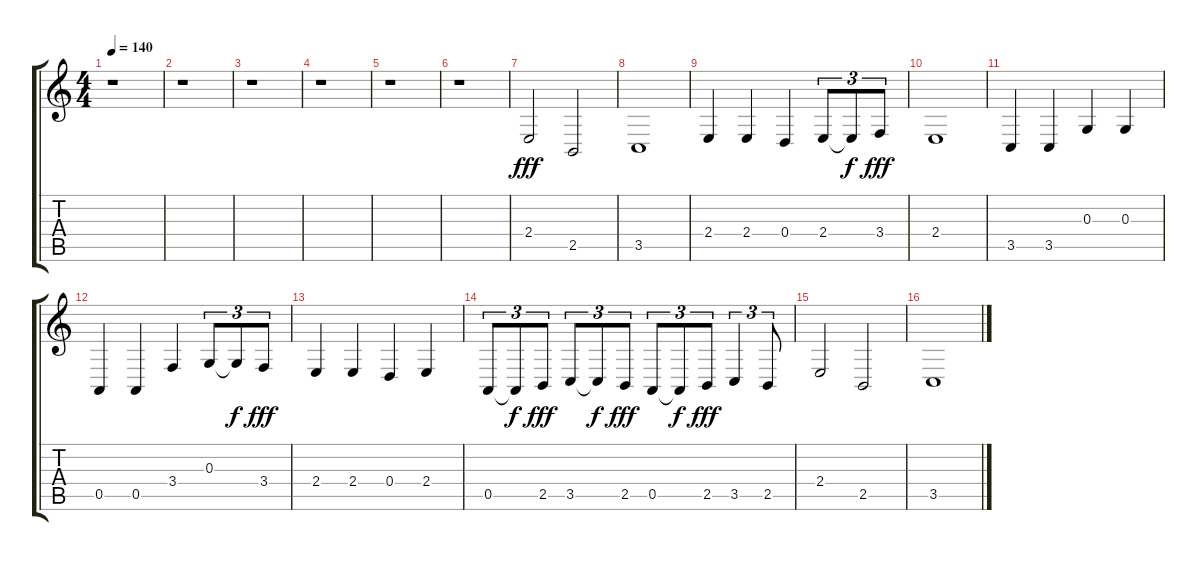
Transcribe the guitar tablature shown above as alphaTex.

\track "" {instrument pad1newage}
\staff {score tabs}
\tuning (E4 B3 G3 D3 A2 E2) {hide}
\ts (4 4)
\tempo 140
\clef g2
\ks c
r.1{dy fff} |
r.1 |
r.1 |
r.1 |
r.1 |
r.1 |
2.4.2 2.5.2 |
3.5.1 |
2.4.4 2.4.4 0.4.4 2.4.8{tu (3 2)} 2.4{t}.8{tu (3 2) dy f} 3.4.8{tu (3 2) dy fff} |
2.4.1 |
3.5.4 3.5.4 0.3.4 0.3.4 |
0.5.4 0.5.4 3.4.4 0.3.8{tu (3 2)} 0.3{t}.8{tu (3 2) dy f} 3.4.8{tu (3 2) dy fff} |
2.4.4 2.4.4 0.4.4 2.4.4 |
0.5.8{tu (3 2)} 0.5{t}.8{tu (3 2) dy f} 2.5.8{tu (3 2) dy fff} 3.5.8{tu (3 2)} 3.5{t}.8{tu (3 2) dy f} 2.5.8{tu (3 2) dy fff} 0.5.8{tu (3 2)} 0.5{t}.8{tu (3 2) dy f} 2.5.8{tu (3 2) dy fff} 3.5.4{tu (3 2)} 2.5.8{tu (3 2)} |
2.4.2 2.5.2 |
3.5.1
